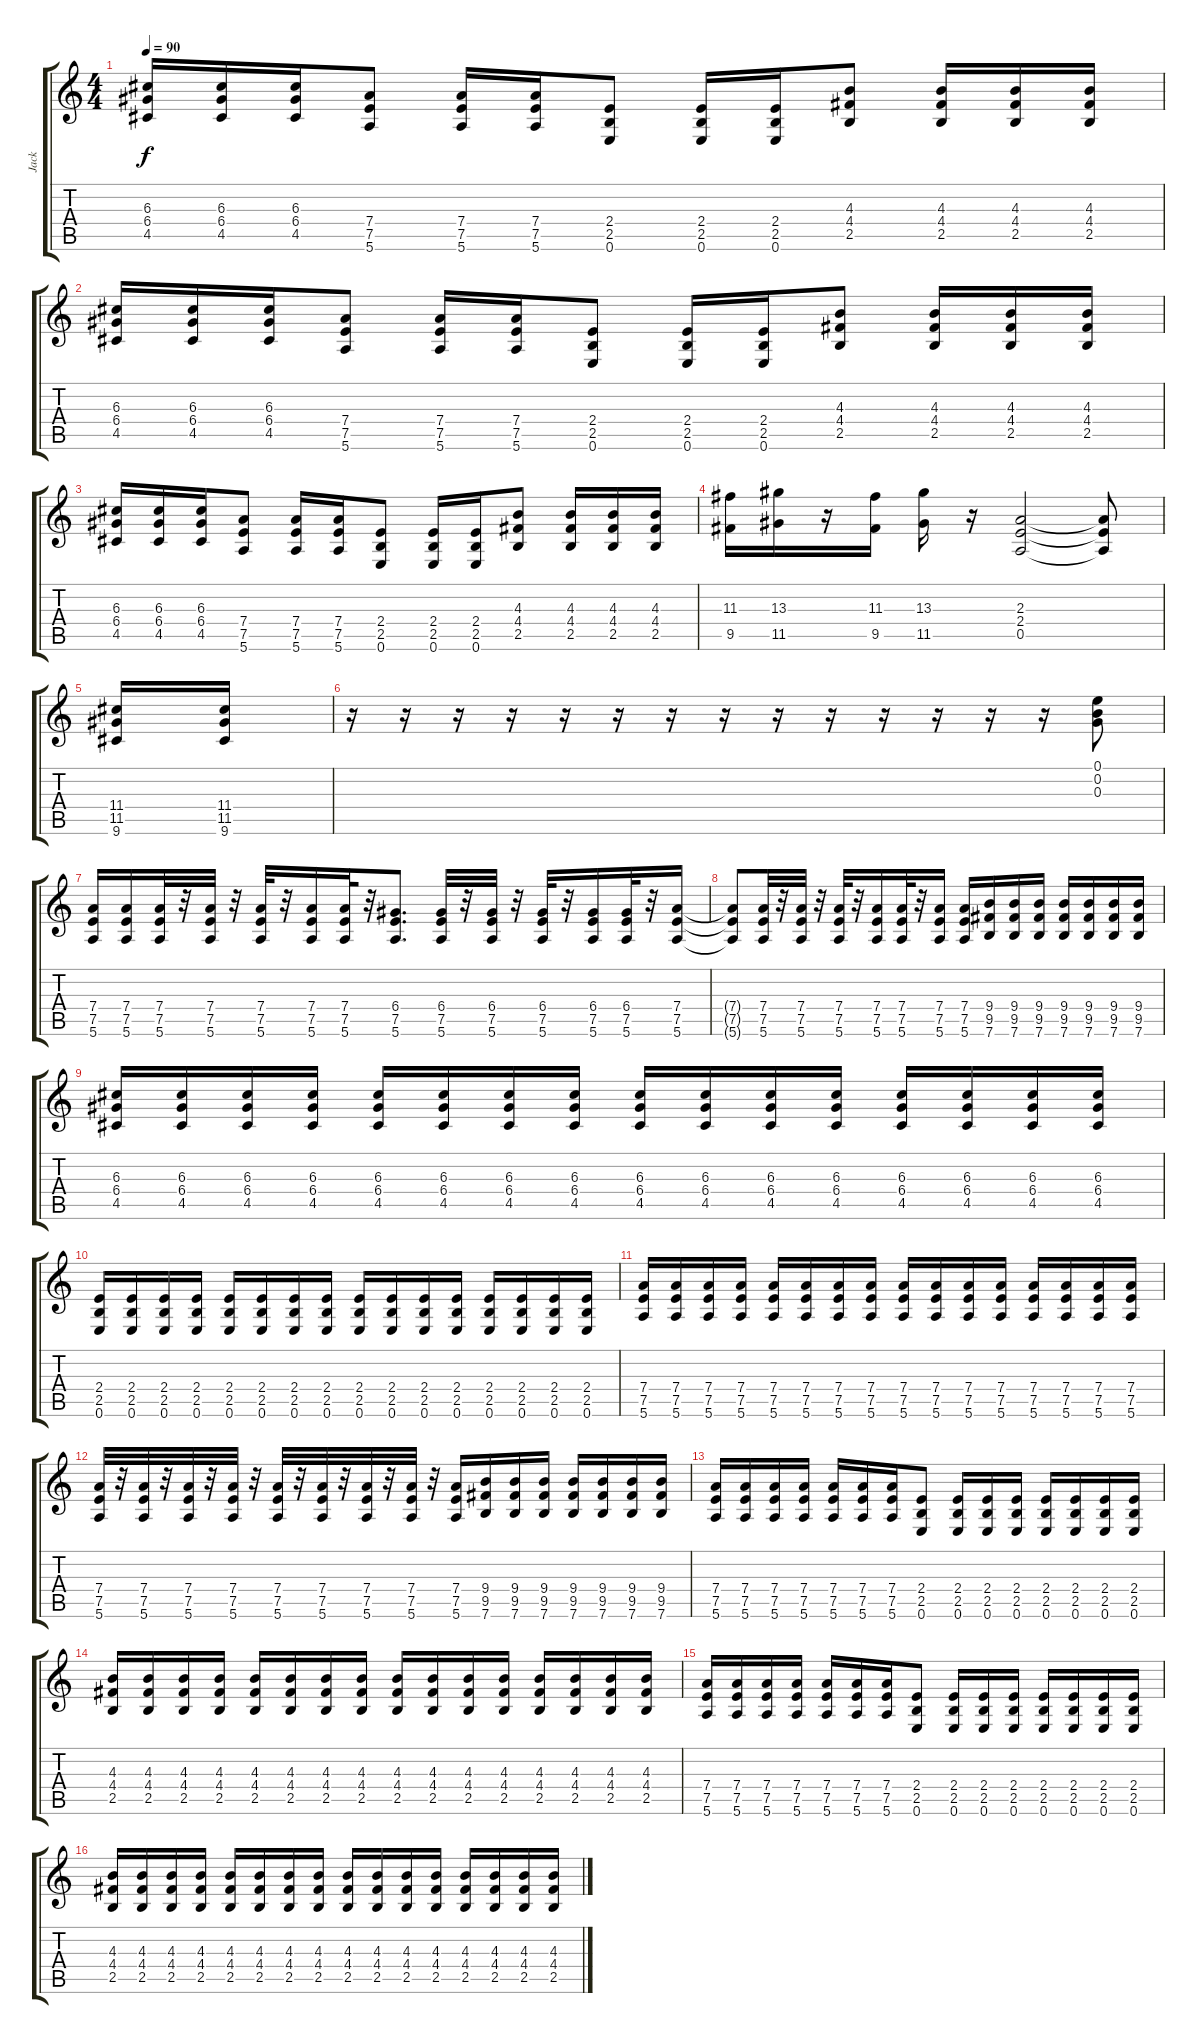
\track ("Jack" "Jack") {instrument distortionguitar bank 67}
\staff {score tabs}
\tuning (E4 B3 G3 D3 A2 E2) {hide}
\ts (4 4)
\tempo 90
\clef g2
\ks c
(6.3 6.4 4.5).16{dy f} (6.3 6.4 4.5).16 (6.3 6.4 4.5).16 (7.4 7.5 5.6).8 (7.4 7.5 5.6).16 (7.4 7.5 5.6).16 (2.4 2.5 0.6).8 (2.4 2.5 0.6).16 (2.4 2.5 0.6).16 (4.3 4.4 2.5).8 (4.3 4.4 2.5).16 (4.3 4.4 2.5).16 (4.3 4.4 2.5).16 |
(6.3 6.4 4.5).16 (6.3 6.4 4.5).16 (6.3 6.4 4.5).16 (7.4 7.5 5.6).8 (7.4 7.5 5.6).16 (7.4 7.5 5.6).16 (2.4 2.5 0.6).8 (2.4 2.5 0.6).16 (2.4 2.5 0.6).16 (4.3 4.4 2.5).8 (4.3 4.4 2.5).16 (4.3 4.4 2.5).16 (4.3 4.4 2.5).16 |
(6.3 6.4 4.5).16 (6.3 6.4 4.5).16 (6.3 6.4 4.5).16 (7.4 7.5 5.6).8 (7.4 7.5 5.6).16 (7.4 7.5 5.6).16 (2.4 2.5 0.6).8 (2.4 2.5 0.6).16 (2.4 2.5 0.6).16 (4.3 4.4 2.5).8 (4.3 4.4 2.5).16 (4.3 4.4 2.5).16 (4.3 4.4 2.5).16 |
(11.3 9.5).16 (13.3 11.5).16 r.16 (11.3 9.5).16 (13.3 11.5).16 r.16 (2.3 2.4 0.5).2 (2.3{t} 2.4{t} 0.5{t}).8 |
(11.4 11.5 9.6).16 (11.4 11.5 9.6).16 |
r.16 r.16 r.16 r.16 r.16 r.16 r.16 r.16 r.16 r.16 r.16 r.16 r.16 r.16 (0.1 0.2 0.3).8 |
(7.4 7.5 5.6).16 (7.4 7.5 5.6).16 (7.4 7.5 5.6).32 r.32 (7.4 7.5 5.6).32 r.32 (7.4 7.5 5.6).32 r.32 (7.4 7.5 5.6).16 (7.4 7.5 5.6).32 r.32 (6.4 7.5 5.6).8{d} (6.4 7.5 5.6).32 r.32 (6.4 7.5 5.6).32 r.32 (6.4 7.5 5.6).32 r.32 (6.4 7.5 5.6).16 (6.4 7.5 5.6).32 r.32 (7.4 7.5 5.6).16 |
(7.4{t} 7.5{t} 5.6{t}).8 (7.4 7.5 5.6).32 r.32 (7.4 7.5 5.6).32 r.32 (7.4 7.5 5.6).32 r.32 (7.4 7.5 5.6).16 (7.4 7.5 5.6).32 r.32 (7.4 7.5 5.6).16 (7.4 7.5 5.6).16 (9.4 9.5 7.6).16 (9.4 9.5 7.6).16 (9.4 9.5 7.6).16 (9.4 9.5 7.6).16 (9.4 9.5 7.6).16 (9.4 9.5 7.6).16 (9.4 9.5 7.6).16 |
(6.3 6.4 4.5).16 (6.3 6.4 4.5).16 (6.3 6.4 4.5).16 (6.3 6.4 4.5).16 (6.3 6.4 4.5).16 (6.3 6.4 4.5).16 (6.3 6.4 4.5).16 (6.3 6.4 4.5).16 (6.3 6.4 4.5).16 (6.3 6.4 4.5).16 (6.3 6.4 4.5).16 (6.3 6.4 4.5).16 (6.3 6.4 4.5).16 (6.3 6.4 4.5).16 (6.3 6.4 4.5).16 (6.3 6.4 4.5).16 |
(2.4 2.5 0.6).16 (2.4 2.5 0.6).16 (2.4 2.5 0.6).16 (2.4 2.5 0.6).16 (2.4 2.5 0.6).16 (2.4 2.5 0.6).16 (2.4 2.5 0.6).16 (2.4 2.5 0.6).16 (2.4 2.5 0.6).16 (2.4 2.5 0.6).16 (2.4 2.5 0.6).16 (2.4 2.5 0.6).16 (2.4 2.5 0.6).16 (2.4 2.5 0.6).16 (2.4 2.5 0.6).16 (2.4 2.5 0.6).16 |
(7.4 7.5 5.6).16 (7.4 7.5 5.6).16 (7.4 7.5 5.6).16 (7.4 7.5 5.6).16 (7.4 7.5 5.6).16 (7.4 7.5 5.6).16 (7.4 7.5 5.6).16 (7.4 7.5 5.6).16 (7.4 7.5 5.6).16 (7.4 7.5 5.6).16 (7.4 7.5 5.6).16 (7.4 7.5 5.6).16 (7.4 7.5 5.6).16 (7.4 7.5 5.6).16 (7.4 7.5 5.6).16 (7.4 7.5 5.6).16 |
(7.4 7.5 5.6).32 r.32 (7.4 7.5 5.6).32 r.32 (7.4 7.5 5.6).32 r.32 (7.4 7.5 5.6).32 r.32 (7.4 7.5 5.6).32 r.32 (7.4 7.5 5.6).32 r.32 (7.4 7.5 5.6).32 r.32 (7.4 7.5 5.6).32 r.32 (7.4 7.5 5.6).16 (9.4 9.5 7.6).16 (9.4 9.5 7.6).16 (9.4 9.5 7.6).16 (9.4 9.5 7.6).16 (9.4 9.5 7.6).16 (9.4 9.5 7.6).16 (9.4 9.5 7.6).16 |
(7.4 7.5 5.6).16 (7.4 7.5 5.6).16 (7.4 7.5 5.6).16 (7.4 7.5 5.6).16 (7.4 7.5 5.6).16 (7.4 7.5 5.6).16 (7.4 7.5 5.6).16 (2.4 2.5 0.6).8 (2.4 2.5 0.6).16 (2.4 2.5 0.6).16 (2.4 2.5 0.6).16 (2.4 2.5 0.6).16 (2.4 2.5 0.6).16 (2.4 2.5 0.6).16 (2.4 2.5 0.6).16 |
(4.3 4.4 2.5).16 (4.3 4.4 2.5).16 (4.3 4.4 2.5).16 (4.3 4.4 2.5).16 (4.3 4.4 2.5).16 (4.3 4.4 2.5).16 (4.3 4.4 2.5).16 (4.3 4.4 2.5).16 (4.3 4.4 2.5).16 (4.3 4.4 2.5).16 (4.3 4.4 2.5).16 (4.3 4.4 2.5).16 (4.3 4.4 2.5).16 (4.3 4.4 2.5).16 (4.3 4.4 2.5).16 (4.3 4.4 2.5).16 |
(7.4 7.5 5.6).16 (7.4 7.5 5.6).16 (7.4 7.5 5.6).16 (7.4 7.5 5.6).16 (7.4 7.5 5.6).16 (7.4 7.5 5.6).16 (7.4 7.5 5.6).16 (2.4 2.5 0.6).8 (2.4 2.5 0.6).16 (2.4 2.5 0.6).16 (2.4 2.5 0.6).16 (2.4 2.5 0.6).16 (2.4 2.5 0.6).16 (2.4 2.5 0.6).16 (2.4 2.5 0.6).16 |
(4.3 4.4 2.5).16 (4.3 4.4 2.5).16 (4.3 4.4 2.5).16 (4.3 4.4 2.5).16 (4.3 4.4 2.5).16 (4.3 4.4 2.5).16 (4.3 4.4 2.5).16 (4.3 4.4 2.5).16 (4.3 4.4 2.5).16 (4.3 4.4 2.5).16 (4.3 4.4 2.5).16 (4.3 4.4 2.5).16 (4.3 4.4 2.5).16 (4.3 4.4 2.5).16 (4.3 4.4 2.5).16 (4.3 4.4 2.5).16
